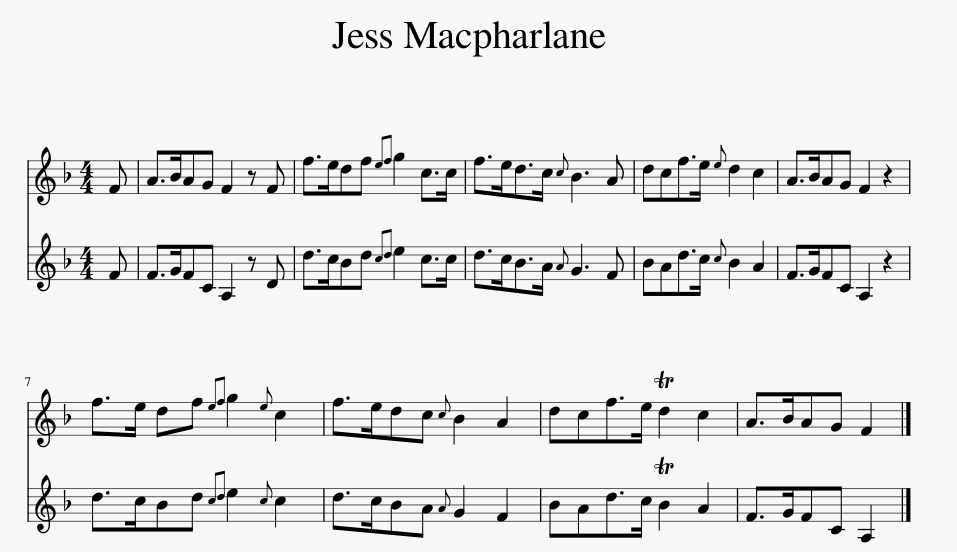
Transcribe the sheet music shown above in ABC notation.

X:1
%%score 1 2
L:1/8
M:4/4
I:linebreak $
K:F
V:1 treble
V:2 treble
V:1
 F | A>BAG F2 z F | f>edf{ef} g2 c>c | f>ed>c{c} B3 A | dcf>e{e} d2 c2 | %5
 A>BAG F2 z2 |$ f>e df{ef} g2{e} c2 | f>edc{c} B2 A2 | dcf>e Td2 c2 | A>BAG F2 |] %10
V:2
 F | F>GFC A,2 z D | d>cBd{cd} e2 c>c | d>cB>A{A} G3 F | BAd>c{c} B2 A2 | %5
 F>GFC A,2 z2 |$ d>cBd{cd} e2{c} c2 | d>cBA{A} G2 F2 | BAd>c TB2 A2 | F>GFC A,2 |] %10
